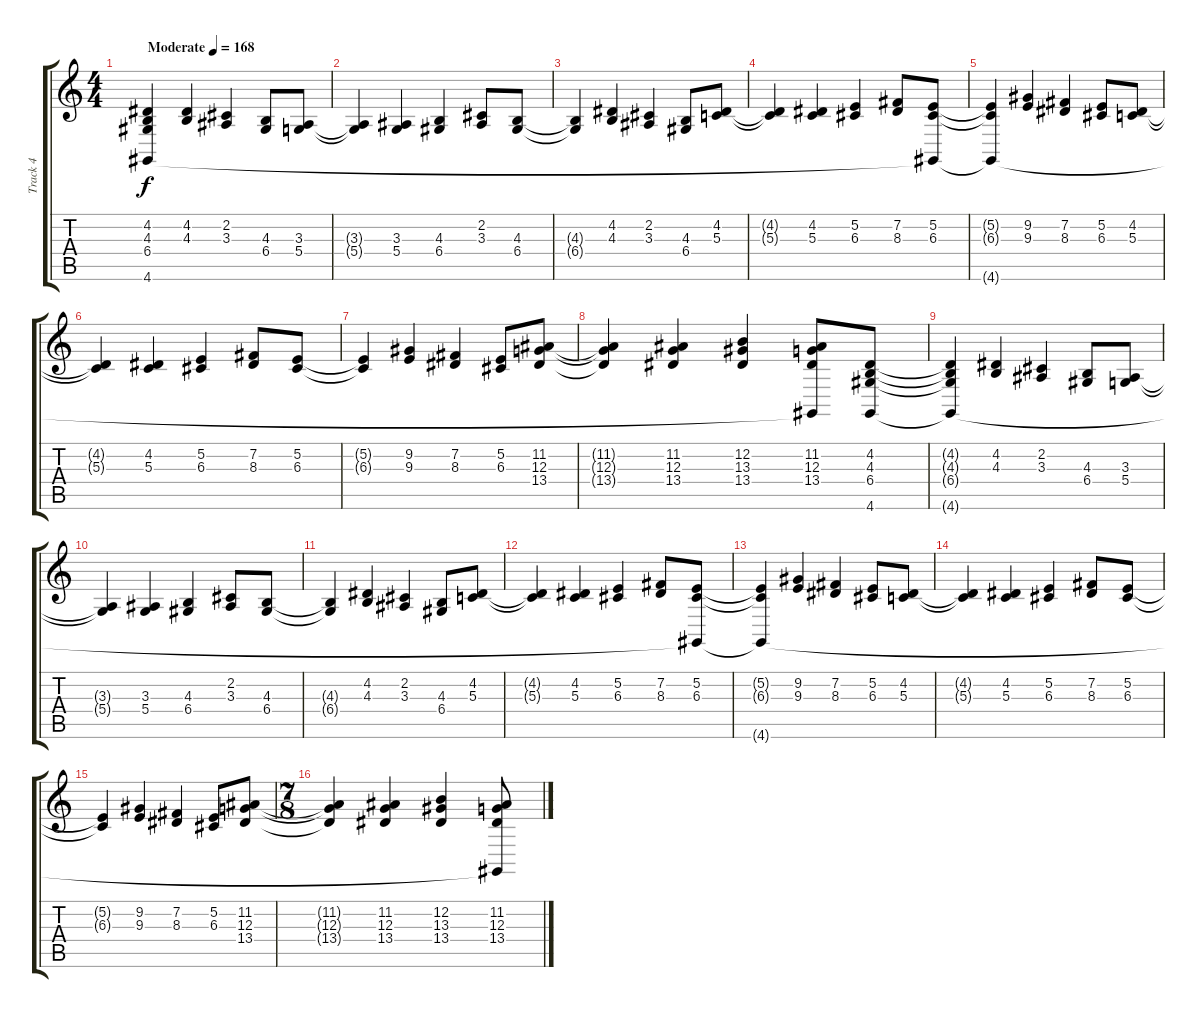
\track ("Track 4" "Track 4") {instrument reedorgan}
\staff {score tabs}
\tuning (E4 B3 G3 D3 A2 E2) {hide}
\ts (4 4)
\tempo (168 "Moderate")
\clef g2
\ks c
(4.2 4.3 6.4 4.6).4{dy f instrument reedorgan} (4.2 4.3).4 (2.2 3.3).4 (4.3 6.4).8 (3.3 5.4).8 |
(3.3{t} 5.4{t}).4 (3.3 5.4).4 (4.3 6.4).4 (2.2 3.3).8 (4.3 6.4).8 |
(4.3{t} 6.4{t}).4 (4.2 4.3).4 (2.2 3.3).4 (4.3 6.4).8 (4.2 5.3).8 |
(4.2{t} 5.3{t}).4 (4.2 5.3).4 (5.2 6.3).4 (7.2 8.3).8 (5.2 6.3 4.6{t}).8 |
(5.2{t} 6.3{t} 4.6{t}).4 (9.2 9.3).4 (7.2 8.3).4 (5.2 6.3).8 (4.2 5.3).8 |
(4.2{t} 5.3{t}).4 (4.2 5.3).4 (5.2 6.3).4 (7.2 8.3).8 (5.2 6.3).8 |
(5.2{t} 6.3{t}).4 (9.2 9.3).4 (7.2 8.3).4 (5.2 6.3).8 (11.2 12.3 13.4).8 |
(11.2{t} 12.3{t} 13.4{t}).4 (11.2 12.3 13.4).4 (12.2 13.3 13.4).4 (11.2 12.3 13.4 4.6{t}).8 (4.2 4.3 6.4 4.6).8 |
(4.2{t} 4.3{t} 6.4{t} 4.6{t}).4 (4.2 4.3).4 (2.2 3.3).4 (4.3 6.4).8 (3.3 5.4).8 |
(3.3{t} 5.4{t}).4 (3.3 5.4).4 (4.3 6.4).4 (2.2 3.3).8 (4.3 6.4).8 |
(4.3{t} 6.4{t}).4 (4.2 4.3).4 (2.2 3.3).4 (4.3 6.4).8 (4.2 5.3).8 |
(4.2{t} 5.3{t}).4 (4.2 5.3).4 (5.2 6.3).4 (7.2 8.3).8 (5.2 6.3 4.6{t}).8 |
(5.2{t} 6.3{t} 4.6{t}).4 (9.2 9.3).4 (7.2 8.3).4 (5.2 6.3).8 (4.2 5.3).8 |
(4.2{t} 5.3{t}).4 (4.2 5.3).4 (5.2 6.3).4 (7.2 8.3).8 (5.2 6.3).8 |
(5.2{t} 6.3{t}).4 (9.2 9.3).4 (7.2 8.3).4 (5.2 6.3).8 (11.2 12.3 13.4).8 |
\ts (7 8)
(11.2{t} 12.3{t} 13.4{t}).4 (11.2 12.3 13.4).4 (12.2 13.3 13.4).4 (11.2 12.3 13.4 4.6{t}).8
